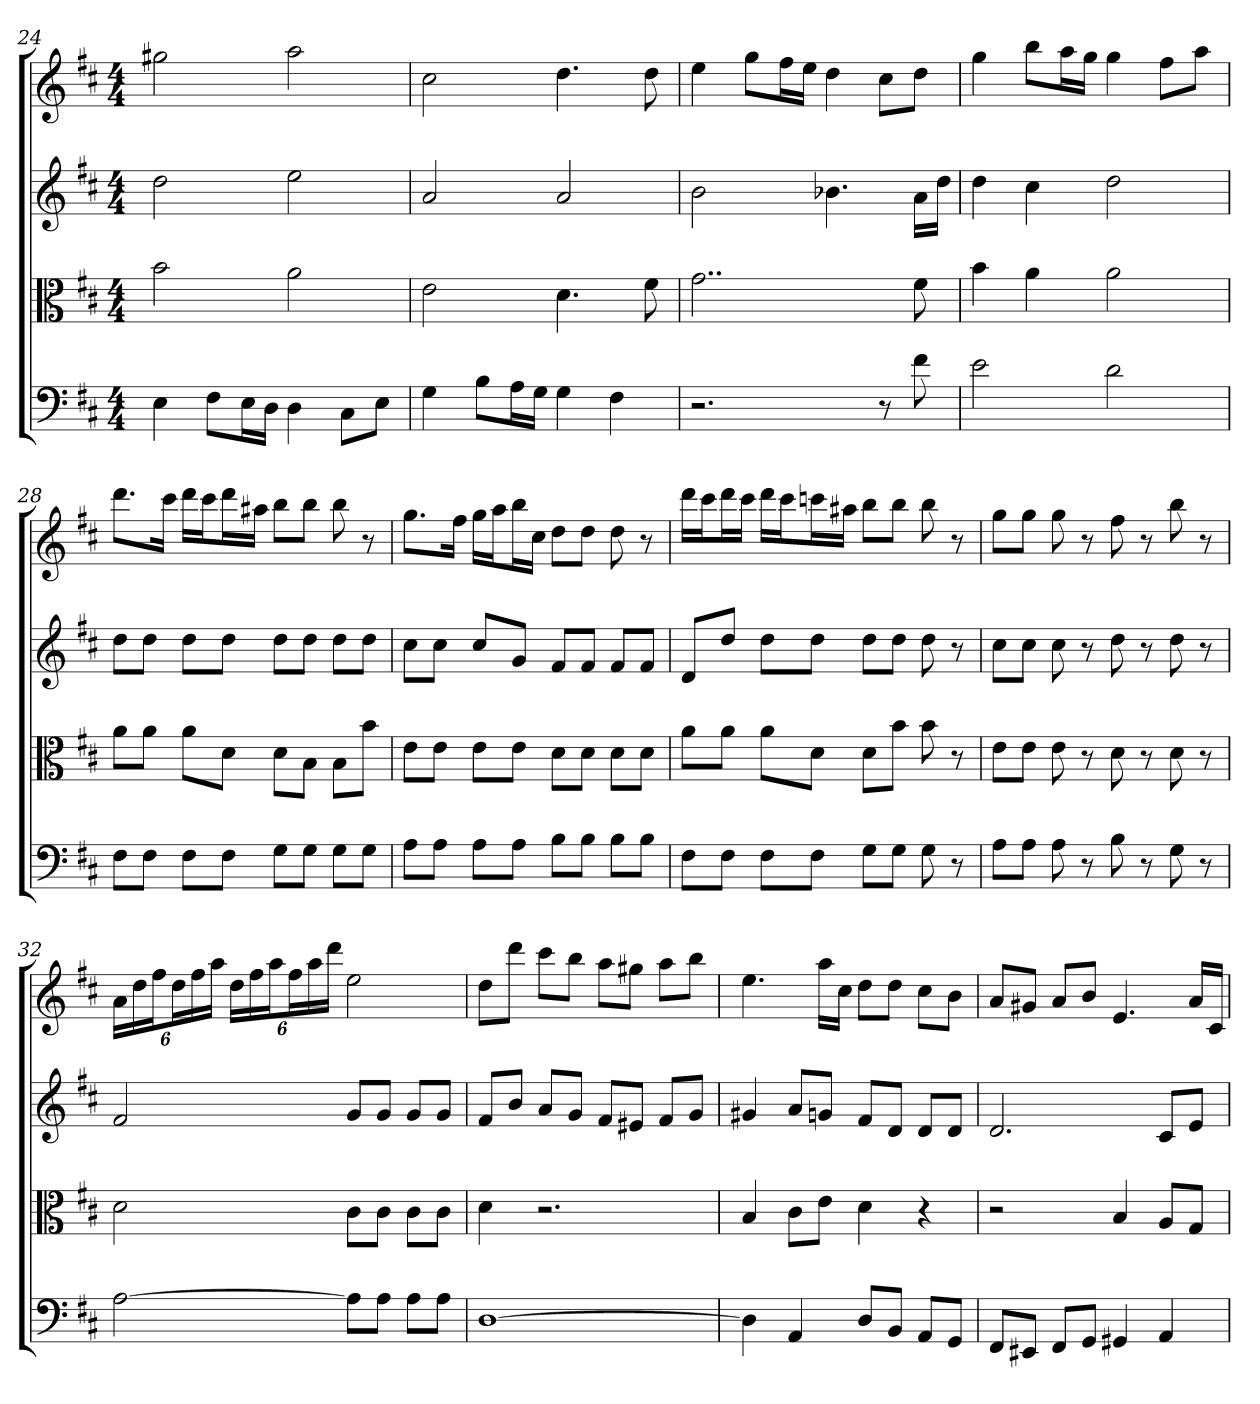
**kern	**kern	**kern	**kern
*part4	*part3	*part2	*part1
*staff4	*staff3	*staff2	*staff1
*clefF4	*clefC3	*	*
*k[f#c#]	*k[f#c#]	*k[f#c#]	*k[f#c#]
*b:	*b:	*b:	*b:
*M4/4	*M4/4	*M4/4	*M4/4
=24	=24	=24	=24
4E	2b	2dd	2gg#X
8F#\L	.	.	.
16E\L	.	.	.
16D\JJ	.	.	.
4D	2a	2ee	2aa
8C#\L	.	.	.
8E\J	.	.	.
=25	=25	=25	=25
4G	2e	2a	2cc#
8B\L	.	.	.
16A\L	.	.	.
16G\JJ	.	.	.
4G	4.d	2a	4.dd
4F#	.	.	.
.	8f#	.	8dd
=26	=26	=26	=26
2.r	2..g	2b	4ee
.	.	.	8ggL
.	.	.	16ff#L
.	.	.	16eeJJ
.	.	4.b-X	4dd
8r	.	.	8cc#L
8f#	8f#	16aLL	8ddJ
.	.	16ddJJ	.
=27	=27	=27	=27
2e	4b	4dd	4gg
.	4a	4cc#	8bbL
.	.	.	16aaL
.	.	.	16ggJJ
2d	2a	2dd	4gg
.	.	.	8ff#L
.	.	.	8aaJ
=28	=28	=28	=28
8F#\L	8a\L	8ddL	8.dddL
8F#\J	8a\J	8ddJ	.
.	.	.	16ccc#Jk
8F#\L	8a\L	8ddL	16dddLL
.	.	.	16ccc#J
8F#\J	8d\J	8ddJ	16dddL
.	.	.	16aa#XJJ
8G\L	8d\L	8ddL	8bbL
8G\J	8B\J	8ddJ	8bbJ
8G\L	8B\L	8ddL	8bb
8G\J	8b\J	8ddJ	8r
=29	=29	=29	=29
8A\L	8e\L	8cc#L	8.ggL
8A\J	8e\J	8cc#J	.
.	.	.	16ff#Jk
8A\L	8e\L	8cc#L	16ggLL
.	.	.	16aaJ
8A\J	8e\J	8gJ	16bbL
.	.	.	16cc#JJ
8B\L	8d\L	8f#L	8ddL
8B\J	8d\J	8f#J	8ddJ
8B\L	8d\L	8f#L	8dd
8B\J	8d\J	8f#J	8r
=30	=30	=30	=30
8F#\L	8a\L	8dL	16dddLL
.	.	.	16ccc#J
8F#\J	8a\J	8ddJ	16dddL
.	.	.	16ccc#JJ
8F#\L	8a\L	8ddL	16dddLL
.	.	.	16ccc#J
8F#\J	8d\J	8ddJ	16cccnL
.	.	.	16aa#XJJ
8G\L	8d\L	8ddL	8bbL
8G\J	8b\J	8ddJ	8bbJ
8G	8b	8dd	8bb
8r	8r	8r	8r
=31	=31	=31	=31
8A\L	8e\L	8cc#L	8ggL
8A\J	8e\J	8cc#J	8ggJ
8A	8e	8cc#	8gg
8r	8r	8r	8r
8B	8d	8dd	8ff#
8r	8r	8r	8r
8G	8d	8dd	8bb
8r	8r	8r	8r
=32	=32	=32	=32
[2A	2d	2f#	24aLL
.	.	.	24dd
.	.	.	24ff#J
.	.	.	24ddL
.	.	.	24ff#
.	.	.	24aaJJ
.	.	.	24ddLL
.	.	.	24ff#
.	.	.	24aaJ
.	.	.	24ff#L
.	.	.	24aa
.	.	.	24dddJJ
8A\L]	8c#\L	8gL	2ee
8A\J	8c#\J	8gJ	.
8A\L	8c#\L	8gL	.
8A\J	8c#\J	8gJ	.
=33	=33	=33	=33
[1D	4d	8f#L	8ddL
.	.	8bJ	8dddJ
.	2.r	8aL	8ccc#L
.	.	8gJ	8bbJ
.	.	8f#L	8aaL
.	.	8e#XJ	8gg#XJ
.	.	8f#L	8aaL
.	.	8gJ	8bbJ
=34	=34	=34	=34
4D]	4B	4g#X	4.ee
4AA	8c#\L	8aL	.
.	8e\J	8gnJ	16aaLL
.	.	.	16cc#JJ
8D/L	4d	8f#L	8ddL
8BB/J	.	8dJ	8ddJ
8AA/L	4r	8dL	8cc#L
8GG/J	.	8dJ	8bJ
=35	=35	=35	=35
8FF#/L	2r	2.d	8aL
8EE#X/J	.	.	8g#XJ
8FF#/L	.	.	8aL
8GG/J	.	.	8bJ
4GG#X	4B	.	4.e
4AA	8A/L	8c#L	.
.	8G/J	8eJ	16aLL
.	.	.	16c#JJ
=	=	=	=
*-	*-	*-	*-
